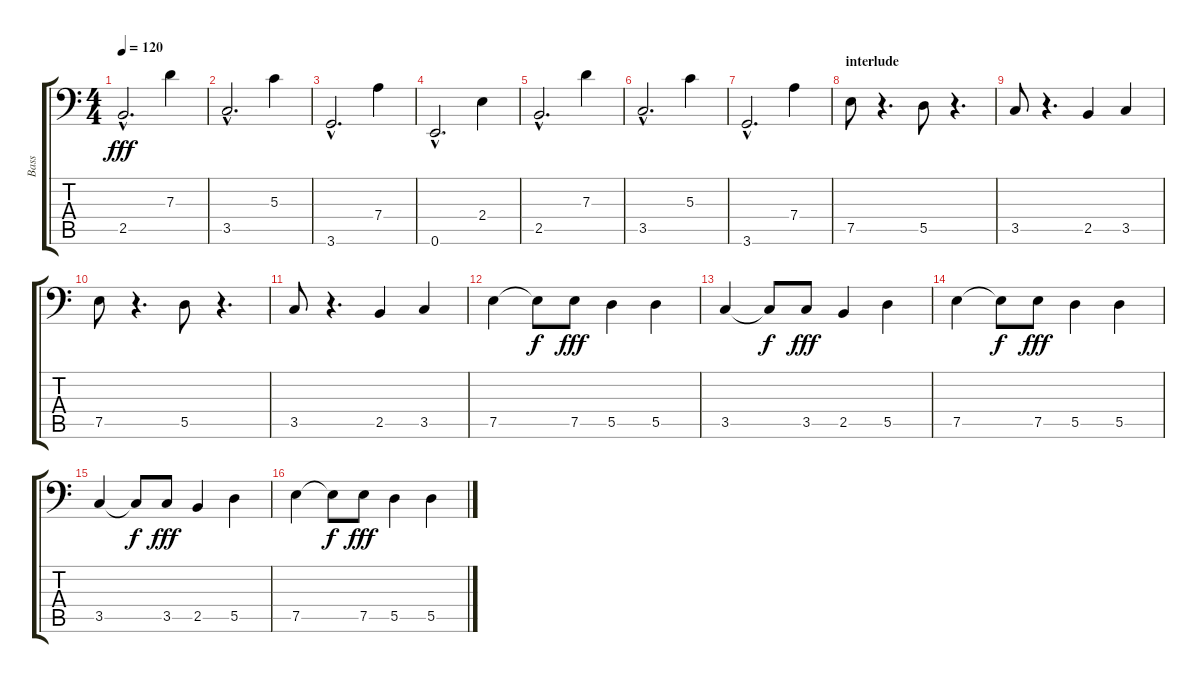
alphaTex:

\track ("Bass" "Bass") {instrument electricbassfinger}
\staff {score tabs}
\tuning (E3 B2 G2 D2 A1 E1) {hide}
\ts (4 4)
\tempo 120
\clef f4
\ks c
2.5{hac}.2{d dy fff} 7.3.4 |
3.5{hac}.2{d} 5.3.4 |
3.6{hac}.2{d} 7.4.4 |
0.6{hac}.2{d} 2.4.4 |
2.5{hac}.2{d} 7.3.4 |
3.5{hac}.2{d} 5.3.4 |
3.6{hac}.2{d} 7.4.4 |
\section ("" "interlude")
7.5.8 r.4{d} 5.5.8 r.4{d} |
3.5.8 r.4{d} 2.5.4 3.5.4 |
7.5.8 r.4{d} 5.5.8 r.4{d} |
3.5.8 r.4{d} 2.5.4 3.5.4 |
7.5.4 7.5{t}.8{dy f} 7.5.8{dy fff} 5.5.4 5.5.4 |
3.5.4 3.5{t}.8{dy f} 3.5.8{dy fff} 2.5.4 5.5.4 |
7.5.4 7.5{t}.8{dy f} 7.5.8{dy fff} 5.5.4 5.5.4 |
3.5.4 3.5{t}.8{dy f} 3.5.8{dy fff} 2.5.4 5.5.4 |
7.5.4 7.5{t}.8{dy f} 7.5.8{dy fff} 5.5.4 5.5.4
